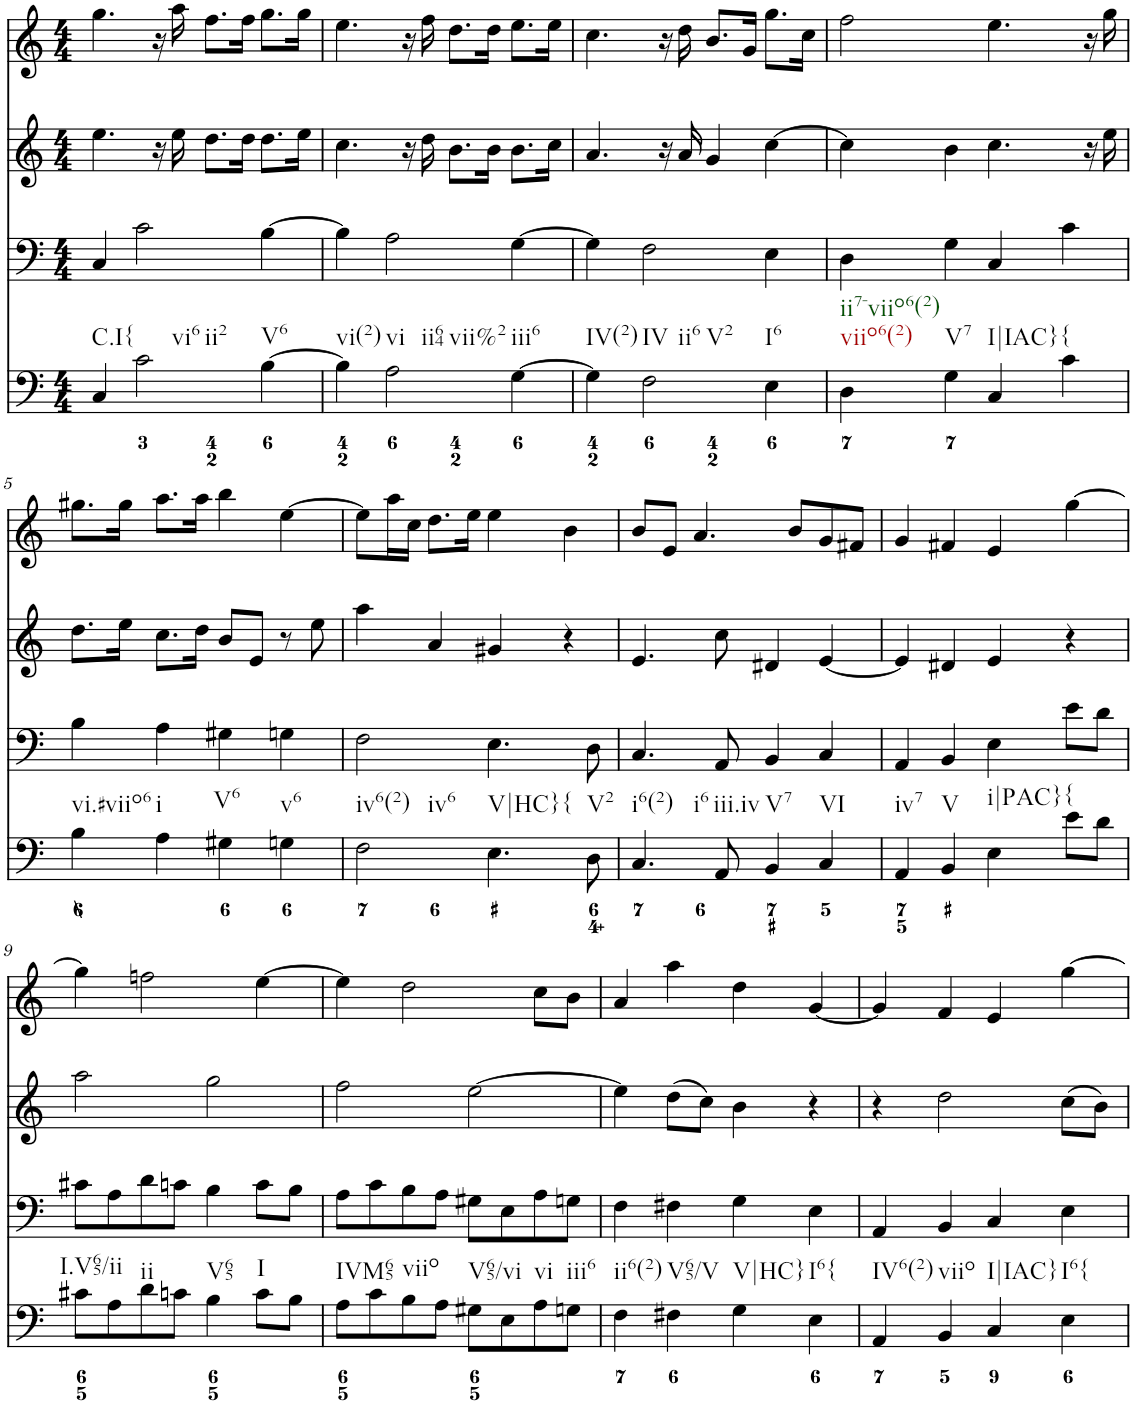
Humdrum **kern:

**kern	**kern	**kern	**kern
*part4	*part3	*part2	*part1
*staff4	*staff3	*staff2	*staff1
*I"Piano	*I"Piano	*I"Piano	*I"Piano
*I'Pno	*I'Pno	*I'Pno	*I'Pno
*clefF4	*clefF4	*clefG2	*clefG2
*k[]	*k[]	*k[]	*k[]
*M4/4	*M4/4	*M4/4	*M4/4
=1	=1	=1	=1
!LO:TX:b:t=C.I{	!	!	!
4C/	4C/	4.ee\	4.gg\
!LO:TX:b:t=vi6	!	!	!
!LO:TX:b:t=ii2	!	!	!
2c\	2c\	.	.
.	.	16r	16r
.	.	16ee\	16aa\
.	.	8.dd\L	8.ff\L
.	.	16dd\Jk	16ff\Jk
!LO:TX:b:t=V6	!	!	!
[4B\	[4B\	8.dd\L	8.gg\L
.	.	16ee\Jk	16gg\Jk
=2	=2	=2	=2
!LO:TX:b:t=vi(2)	!	!	!
4B\]	4B\]	4.cc\	4.ee\
!LO:TX:b:t=vi	!	!	!
!LO:TX:b:t=ii64	!	!	!
!LO:TX:b:t=vii%2	!	!	!
2A\	2A\	.	.
.	.	16r	16r
.	.	16dd\	16ff\
.	.	8.b\L	8.dd\L
.	.	16b\Jk	16dd\Jk
!LO:TX:b:t=iii6	!	!	!
[4G\	[4G\	8.b\L	8.ee\L
.	.	16cc\Jk	16ee\Jk
=3	=3	=3	=3
!LO:TX:b:t=IV(2)	!	!	!
4G\]	4G\]	4.a/	4.cc\
!LO:TX:b:t=IV	!	!	!
!LO:TX:b:t=ii6	!	!	!
!LO:TX:b:t=V2	!	!	!
2F\	2F\	.	.
.	.	16r	16r
.	.	16a/	16dd\
.	.	4g/	8.b/L
.	.	.	16g/Jk
!LO:TX:b:t=I6	!	!	!
4E\	4E\	[4cc\	8.gg\L
.	.	.	16cc\Jk
=4	=4	=4	=4
!LO:TX:b:t=viio6(2)	!	!	!
!LO:TX:b:t=ii7-viio6(2)	!	!	!
4D\	4D\	4cc\]	2ff\
!LO:TX:b:t=V7	!	!	!
4G\	4G\	4b\	.
!LO:TX:b:t=I|IAC}	!	!	!
4C/	4C/	4.cc\	4.ee\
!LO:TX:b:t={	!	!	!
4c\	4c\	.	.
.	.	16r	16r
.	.	16ee\	16gg\
!!LO:LB:g=z
=5	=5	=5	=5
!LO:TX:b:t=vi.#viio6	!	!	!
4B\	4B\	8.dd\L	8.gg#X\L
.	.	16ee\Jk	16gg#\Jk
!LO:TX:b:t=i	!	!	!
4A\	4A\	8.cc\L	8.aa\L
.	.	16dd\Jk	16aa\Jk
!LO:TX:b:t=V6	!	!	!
4G#X\	4G#X\	8b/L	4bb\
.	.	8e/J	.
!LO:TX:b:t=v6	!	!	!
4Gn\	4Gn\	8r	[4ee\
.	.	8ee\	.
=6	=6	=6	=6
!LO:TX:b:t=iv6(2)	!	!	!
!LO:TX:b:t=iv6	!	!	!
2F\	2F\	4aa\	8ee\L]
.	.	.	16aa\L
.	.	.	16cc\JJ
.	.	4a/	8.dd\L
.	.	.	16ee\Jk
!LO:TX:b:t=V|HC}	!	!	!
!LO:TX:b:t={	!	!	!
4.E\	4.E\	4g#X/	4ee\
.	.	4r	4b\
!LO:TX:b:t=V2	!	!	!
8D\	8D\	.	.
=7	=7	=7	=7
!LO:TX:b:t=i6(2)	!	!	!
!LO:TX:b:t=i6	!	!	!
4.C/	4.C/	4.e/	8b/L
.	.	.	8e/J
.	.	.	4.a/
!LO:TX:b:t=iii.iv	!	!	!
8AA/	8AA/	8cc\	.
!LO:TX:b:t=V7	!	!	!
4BB/	4BB/	4d#X/	.
.	.	.	8b/L
!LO:TX:b:t=VI	!	!	!
4C/	4C/	[4e/	8g/
.	.	.	8f#X/J
=8	=8	=8	=8
!LO:TX:b:t=iv7	!	!	!
4AA/	4AA/	4e/]	4g/
!LO:TX:b:t=V	!	!	!
4BB/	4BB/	4d#X/	4f#X/
!LO:TX:b:t=i|PAC}	!	!	!
4E\	4E\	4e/	4e/
!LO:TX:b:t={	!	!	!
8e\L	8e\L	4r	[4gg\
8d\J	8d\J	.	.
!!LO:LB:g=z
=9	=9	=9	=9
!LO:TX:b:t=I.V65/ii	!	!	!
8c#X\L	8c#X\L	2aa\	4gg\]
8A\	8A\	.	.
!LO:TX:b:t=ii	!	!	!
8d\	8d\	.	2ffn\
8cn\J	8cn\J	.	.
!LO:TX:b:t=V65	!	!	!
4B\	4B\	2gg\	.
!LO:TX:b:t=I	!	!	!
8c\L	8c\L	.	[4ee\
8B\J	8B\J	.	.
=10	=10	=10	=10
!LO:TX:b:t=IVM65	!	!	!
8A\L	8A\L	2ff\	4ee\]
8c\	8c\	.	.
!LO:TX:b:t=viio	!	!	!
8B\	8B\	.	2dd\
8A\J	8A\J	.	.
!LO:TX:b:t=V65/vi	!	!	!
8G#X\L	8G#X\L	[2ee\	.
8E\	8E\	.	.
!LO:TX:b:t=vi	!	!	!
8A\	8A\	.	8cc\L
!LO:TX:b:t=iii6	!	!	!
8Gn\J	8Gn\J	.	8b\J
=11	=11	=11	=11
!LO:TX:b:t=ii6(2)	!	!	!
4F\	4F\	4ee\]	4a/
!LO:TX:b:t=V65/V	!	!	!
4F#X\	4F#X\	(8dd\L	4aa\
.	.	8cc\J)	.
!LO:TX:b:t=V|HC}	!	!	!
4G\	4G\	4b\	4dd\
!LO:TX:b:t=I6{	!	!	!
4E\	4E\	4r	[4g/
=12	=12	=12	=12
!LO:TX:b:t=IV6(2)	!	!	!
4AA/	4AA/	4r	4g/]
!LO:TX:b:t=viio	!	!	!
4BB/	4BB/	2dd\	4f/
!LO:TX:b:t=I|IAC}	!	!	!
4C/	4C/	.	4e/
!LO:TX:b:t=I6{	!	!	!
4E\	4E\	(8cc\L	[4gg\
.	.	8b\J)	.
=	=	=	=
*-	*-	*-	*-
